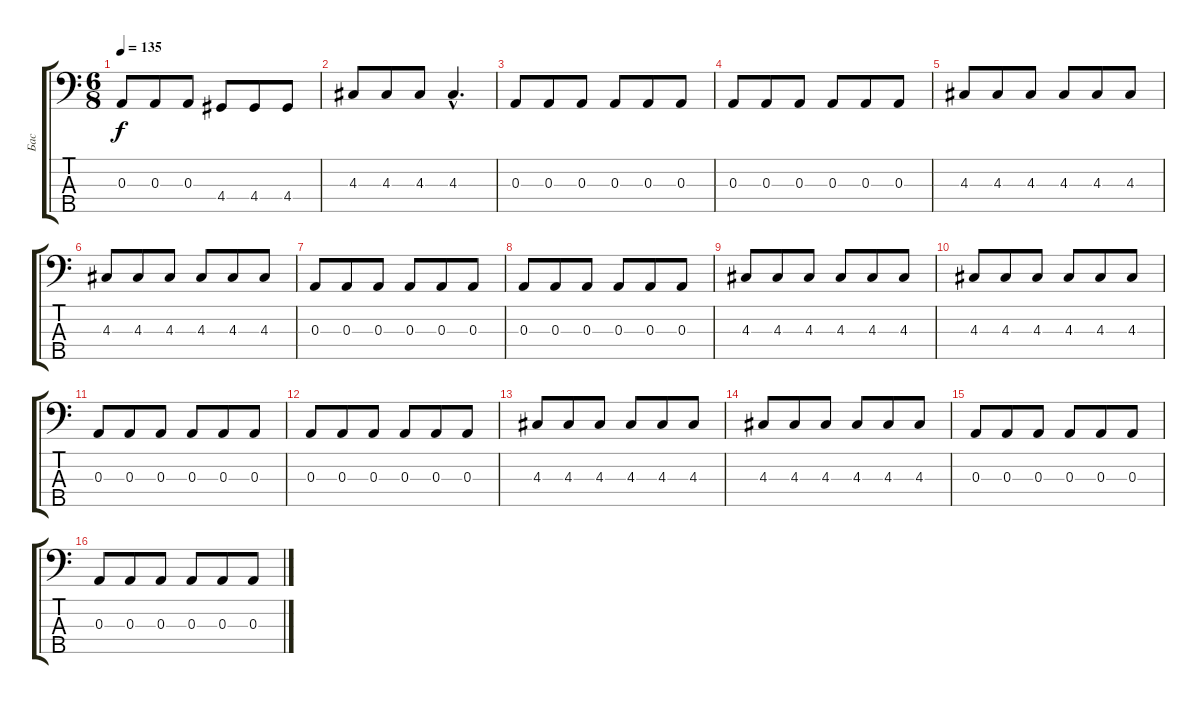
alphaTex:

\track ("Бас" "Бас") {instrument electricbassfinger}
\staff {score tabs}
\tuning (G2 D2 A1 E1 B0) {hide}
\ts (6 8)
\tempo 135
\clef f4
\ks c
0.3.8{dy f} 0.3.8 0.3.8 4.4.8 4.4.8 4.4.8 |
4.3.8 4.3.8 4.3.8 4.3{hac}.4{d} |
\section ("" "")
0.3.8 0.3.8 0.3.8 0.3.8 0.3.8 0.3.8 |
0.3.8 0.3.8 0.3.8 0.3.8 0.3.8 0.3.8 |
4.3.8 4.3.8 4.3.8 4.3.8 4.3.8 4.3.8 |
4.3.8 4.3.8 4.3.8 4.3.8 4.3.8 4.3.8 |
0.3.8 0.3.8 0.3.8 0.3.8 0.3.8 0.3.8 |
0.3.8 0.3.8 0.3.8 0.3.8 0.3.8 0.3.8 |
4.3.8 4.3.8 4.3.8 4.3.8 4.3.8 4.3.8 |
4.3.8 4.3.8 4.3.8 4.3.8 4.3.8 4.3.8 |
0.3.8 0.3.8 0.3.8 0.3.8 0.3.8 0.3.8 |
0.3.8 0.3.8 0.3.8 0.3.8 0.3.8 0.3.8 |
4.3.8 4.3.8 4.3.8 4.3.8 4.3.8 4.3.8 |
4.3.8 4.3.8 4.3.8 4.3.8 4.3.8 4.3.8 |
0.3.8 0.3.8 0.3.8 0.3.8 0.3.8 0.3.8 |
0.3.8 0.3.8 0.3.8 0.3.8 0.3.8 0.3.8
